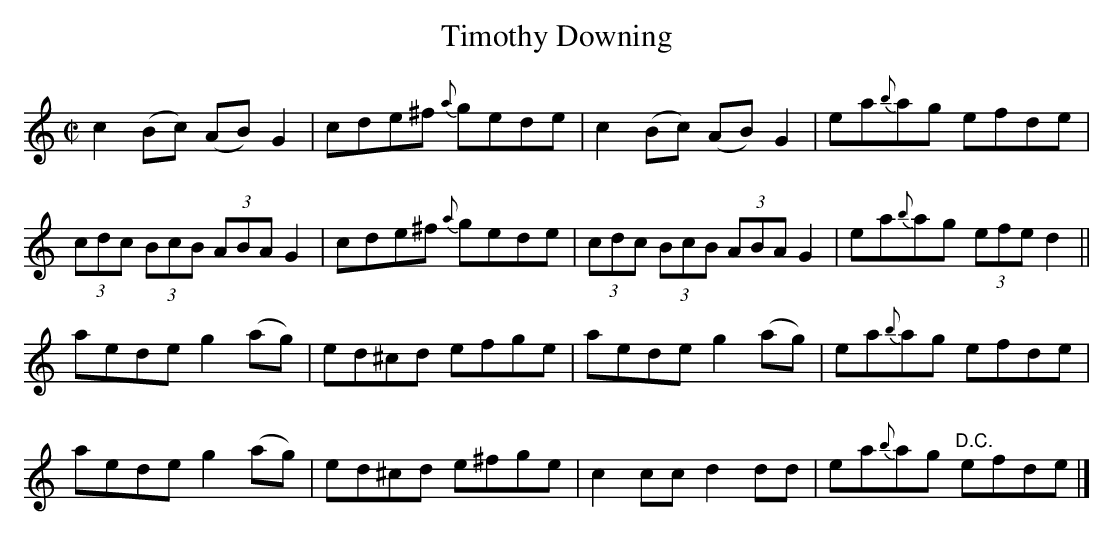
X:1
T: Timothy Downing
M: C|
L: 1/8
K: C
c2(Bc) (AB)G2|cde^f {a}gede|c2(Bc) (AB)G2|ea{b}ag efde|
(3cdc (3BcB (3ABAG2|cde^f {a}gede|(3cdc (3BcB (3ABAG2|ea{b}ag (3efed2||
aedeg2(ag)|ed^cd efge|aedeg2(ag)|ea{b}ag efde|
aedeg2(ag)|ed^cd e^fge|c2ccd2dd|ea{b}ag "D.C."efde|]
